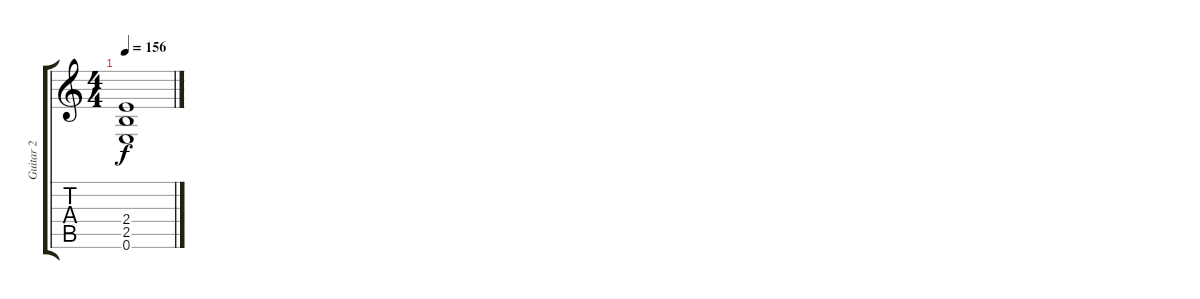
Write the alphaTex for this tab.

\track ("Guitar 2" "Guitar 2") {instrument overdrivenguitar}
\staff {score tabs}
\tuning (E4 B3 G3 D3 A2 E2) {hide}
\ts (4 4)
\tempo 156
\clef g2
\ks c
(2.4{t} 2.5{t} 0.6{t}).1{dy f}
